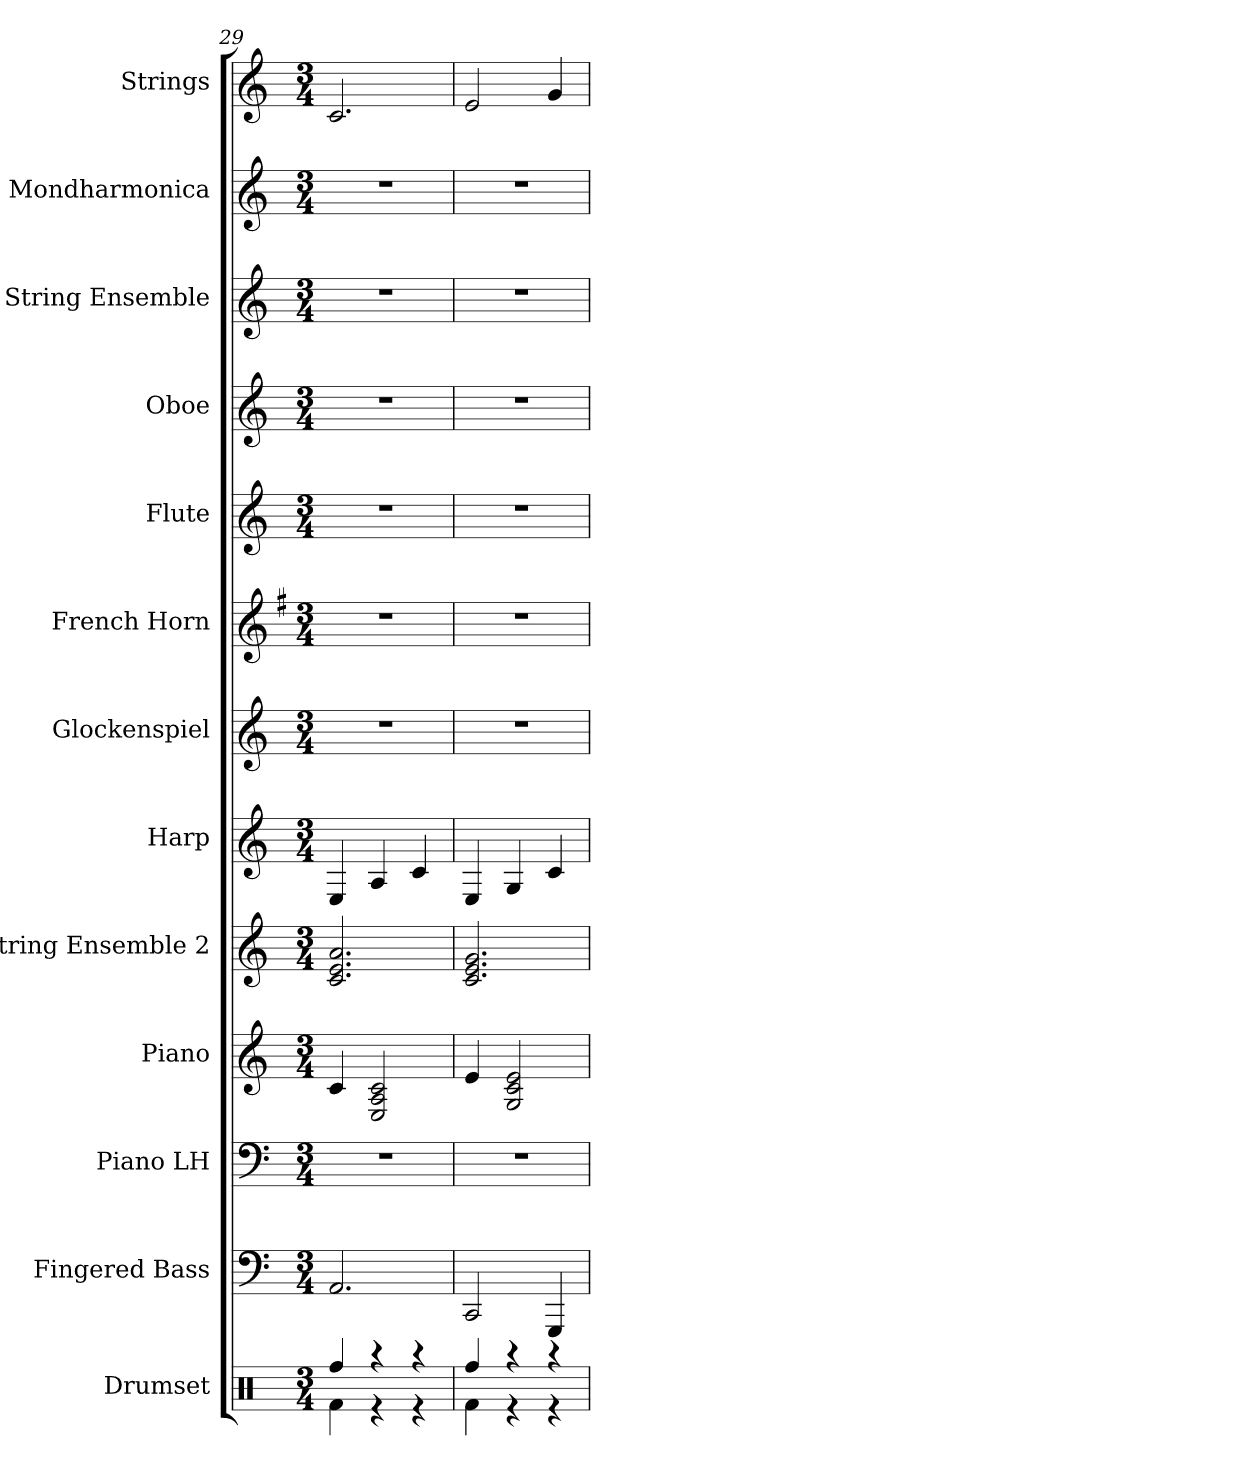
**kern	**kern	**kern	**kern	**kern	**kern	**kern	**kern	**kern	**kern	**kern	**kern	**kern
*part13	*part12	*part11	*part10	*part9	*part8	*part7	*part6	*part5	*part4	*part3	*part2	*part1
*staff13	*staff12	*staff11	*staff10	*staff9	*staff8	*staff7	*staff6	*staff5	*staff4	*staff3	*staff2	*staff1
*I"Drumset	*I"Fingered Bass	*I"Piano LH	*I"Piano	*I"String Ensemble 2	*I"Harp	*I"Glockenspiel	*I"French Horn	*I"Flute	*I"Oboe	*I"String Ensemble	*I"Mondharmonica	*I"Strings
*I'Drumset	*I'Fingered Bass	*I'Piano LH	*I'Piano	*I'String Ensemble 2	*I'Harp	*I'Glockenspiel	*I'French Horn	*I'Flute	*I'Oboe	*I'String Ensemble	*I'Mondharmonica	*I'Strings
*clefX	*clefF4	*clefF4	*clefG2	*clefG2	*clefG2	*clefG2	*clefG2	*clefG2	*clefG2	*clefG2	*clefG2	*clefG2
*	*ITrd-7c-12	*	*	*	*	*ITrd7c12	*ITrd4c7	*	*	*	*	*
*k[]	*k[]	*k[]	*k[]	*k[]	*k[]	*k[]	*k[]	*k[]	*k[]	*k[]	*k[]	*k[]
*M3/4	*M3/4	*M3/4	*M3/4	*M3/4	*M3/4	*M3/4	*M3/4	*M3/4	*M3/4	*M3/4	*M3/4	*M3/4
=29	=29	=29	=29	=29	=29	=29	=29	=29	=29	=29	=29	=29
*^	*	*	*	*	*	*	*	*	*	*	*	*
4Rff/	4Rf\	2.A/	2.r	4c/	2.c/ 2.e/ 2.a/	4E/	2.r	2.r	2.r	2.r	2.r	2.r	2.c/
4r	4r	.	.	2E/ 2A/ 2c/	.	4A/	.	.	.	.	.	.	.
4r	4r	.	.	.	.	4c/	.	.	.	.	.	.	.
=30	=30	=30	=30	=30	=30	=30	=30	=30	=30	=30	=30	=30	=30
4Rff/	4Rf\	2C/	2.r	4e/	2.c/ 2.e/ 2.g/	4E/	2.r	2.r	2.r	2.r	2.r	2.r	2e/
4r	4r	.	.	2G/ 2c/ 2e/	.	4G/	.	.	.	.	.	.	.
4r	4r	4GG/	.	.	.	4c/	.	.	.	.	.	.	4g/
*v	*v	*	*	*	*	*	*	*	*	*	*	*	*
=	=	=	=	=	=	=	=	=	=	=	=	=
*-	*-	*-	*-	*-	*-	*-	*-	*-	*-	*-	*-	*-
